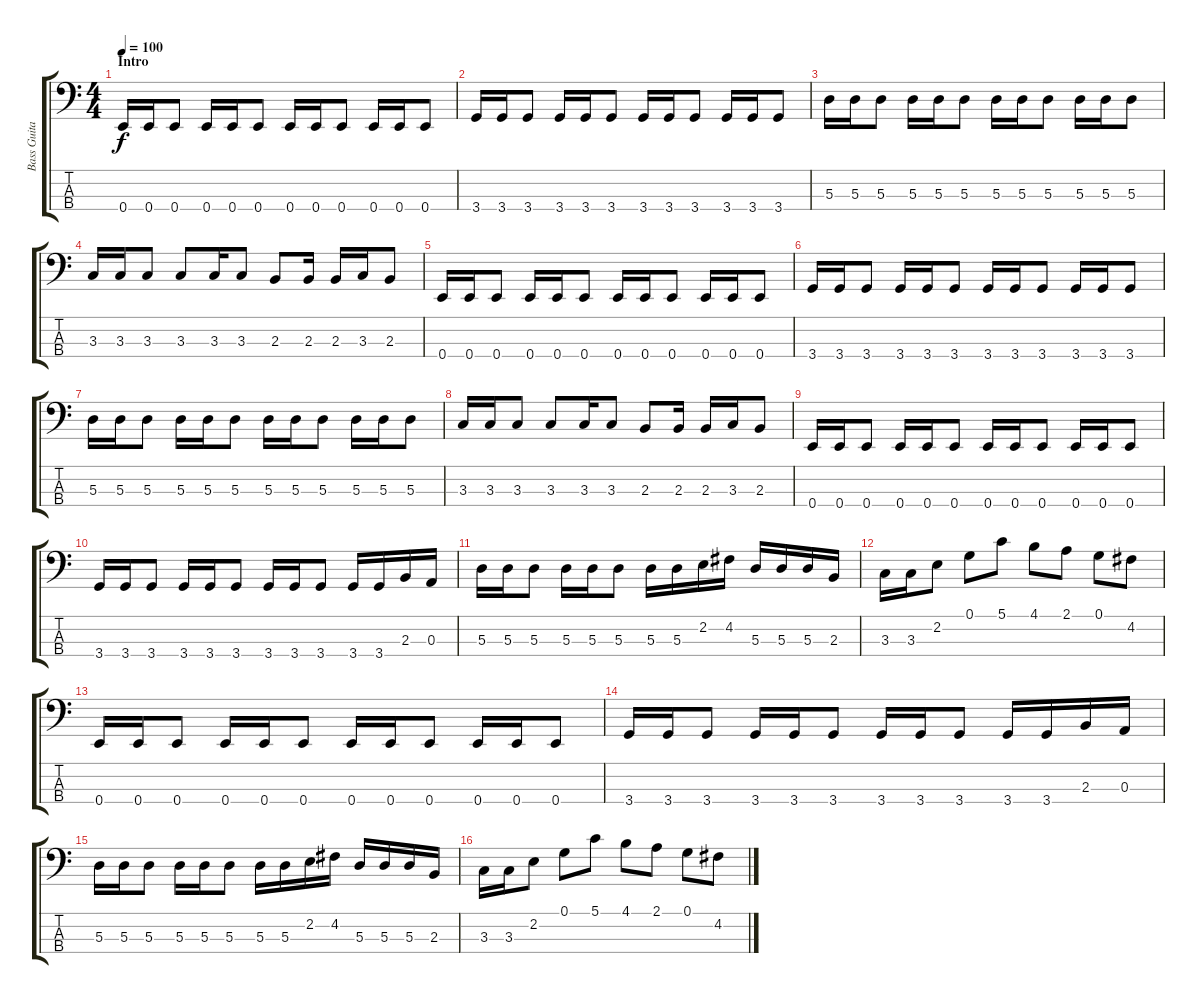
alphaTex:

\track ("Bass Guitar" "Bass Guita") {instrument electricbassfinger}
\staff {score tabs}
\tuning (G2 D2 A1 E1) {hide}
\ts (4 4)
\section ("" "Intro")
\tempo 100
\clef f4
\ks c
0.4.16{dy f instrument electricbassfinger} 0.4.16 0.4.8 0.4.16 0.4.16 0.4.8 0.4.16 0.4.16 0.4.8 0.4.16 0.4.16 0.4.8 |
3.4.16 3.4.16 3.4.8 3.4.16 3.4.16 3.4.8 3.4.16 3.4.16 3.4.8 3.4.16 3.4.16 3.4.8 |
5.3.16 5.3.16 5.3.8 5.3.16 5.3.16 5.3.8 5.3.16 5.3.16 5.3.8 5.3.16 5.3.16 5.3.8 |
3.3.16 3.3.16 3.3.8 3.3.8 3.3.16 3.3.8 2.3.8 2.3.16 2.3.16 3.3.16 2.3.8 |
0.4.16 0.4.16 0.4.8 0.4.16 0.4.16 0.4.8 0.4.16 0.4.16 0.4.8 0.4.16 0.4.16 0.4.8 |
3.4.16 3.4.16 3.4.8 3.4.16 3.4.16 3.4.8 3.4.16 3.4.16 3.4.8 3.4.16 3.4.16 3.4.8 |
5.3.16 5.3.16 5.3.8 5.3.16 5.3.16 5.3.8 5.3.16 5.3.16 5.3.8 5.3.16 5.3.16 5.3.8 |
3.3.16 3.3.16 3.3.8 3.3.8 3.3.16 3.3.8 2.3.8 2.3.16 2.3.16 3.3.16 2.3.8 |
\section ("" "")
0.4.16 0.4.16 0.4.8 0.4.16 0.4.16 0.4.8 0.4.16 0.4.16 0.4.8 0.4.16 0.4.16 0.4.8 |
3.4.16 3.4.16 3.4.8 3.4.16 3.4.16 3.4.8 3.4.16 3.4.16 3.4.8 3.4.16 3.4.16 2.3.16 0.3.16 |
5.3.16 5.3.16 5.3.8 5.3.16 5.3.16 5.3.8 5.3.16 5.3.16 2.2.16 4.2.16 5.3.16 5.3.16 5.3.16 2.3.16 |
3.3.16 3.3.16 2.2.8 0.1.8 5.1.8 4.1.8 2.1.8 0.1.8 4.2.8 |
0.4.16 0.4.16 0.4.8 0.4.16 0.4.16 0.4.8 0.4.16 0.4.16 0.4.8 0.4.16 0.4.16 0.4.8 |
3.4.16 3.4.16 3.4.8 3.4.16 3.4.16 3.4.8 3.4.16 3.4.16 3.4.8 3.4.16 3.4.16 2.3.16 0.3.16 |
5.3.16 5.3.16 5.3.8 5.3.16 5.3.16 5.3.8 5.3.16 5.3.16 2.2.16 4.2.16 5.3.16 5.3.16 5.3.16 2.3.16 |
3.3.16 3.3.16 2.2.8 0.1.8 5.1.8 4.1.8 2.1.8 0.1.8 4.2.8
